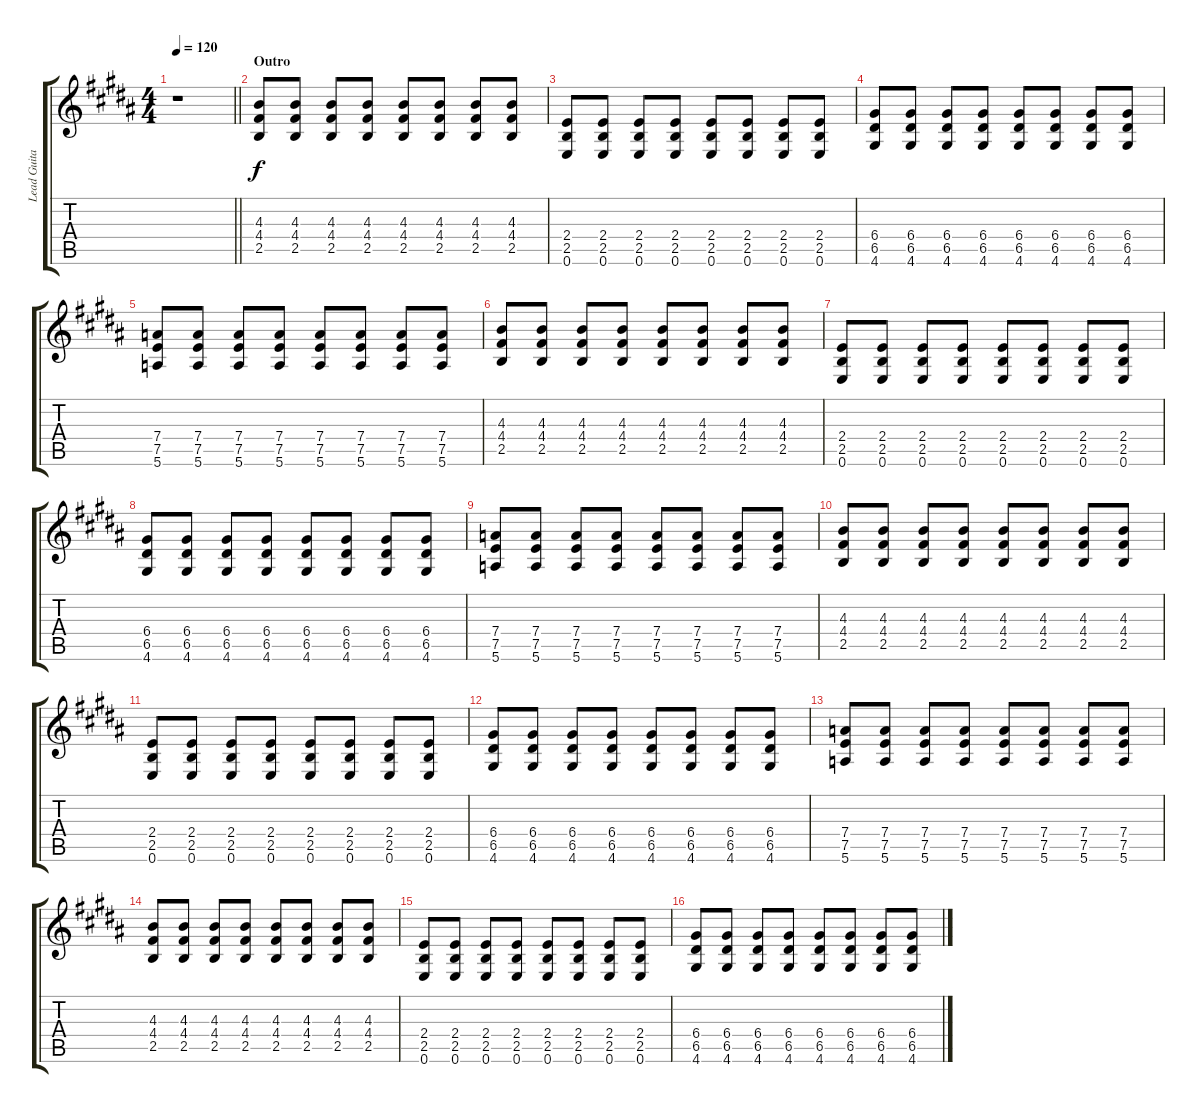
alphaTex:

\track ("Lead Guitar" "Lead Guita") {instrument distortionguitar}
\staff {score tabs}
\tuning (E4 B3 G3 D3 A2 E2) {hide}
\ts (4 4)
\tempo 120
\clef g2
\barLineRight lightlight
\ks b
r.1{dy f} |
\section ("" "Outro")
(4.3 4.4 2.5).8{volume 8} (4.3 4.4 2.5).8 (4.3 4.4 2.5).8 (4.3 4.4 2.5).8 (4.3 4.4 2.5).8 (4.3 4.4 2.5).8 (4.3 4.4 2.5).8 (4.3 4.4 2.5).8 |
(2.4 2.5 0.6).8 (2.4 2.5 0.6).8 (2.4 2.5 0.6).8 (2.4 2.5 0.6).8 (2.4 2.5 0.6).8 (2.4 2.5 0.6).8 (2.4 2.5 0.6).8 (2.4 2.5 0.6).8 |
(6.4 6.5 4.6).8 (6.4 6.5 4.6).8 (6.4 6.5 4.6).8 (6.4 6.5 4.6).8 (6.4 6.5 4.6).8 (6.4 6.5 4.6).8 (6.4 6.5 4.6).8 (6.4 6.5 4.6).8 |
(7.4 7.5 5.6).8 (7.4 7.5 5.6).8 (7.4 7.5 5.6).8 (7.4 7.5 5.6).8 (7.4 7.5 5.6).8 (7.4 7.5 5.6).8 (7.4 7.5 5.6).8 (7.4 7.5 5.6).8 |
(4.3 4.4 2.5).8 (4.3 4.4 2.5).8 (4.3 4.4 2.5).8 (4.3 4.4 2.5).8 (4.3 4.4 2.5).8 (4.3 4.4 2.5).8 (4.3 4.4 2.5).8 (4.3 4.4 2.5).8 |
(2.4 2.5 0.6).8 (2.4 2.5 0.6).8 (2.4 2.5 0.6).8 (2.4 2.5 0.6).8 (2.4 2.5 0.6).8 (2.4 2.5 0.6).8 (2.4 2.5 0.6).8 (2.4 2.5 0.6).8 |
(6.4 6.5 4.6).8 (6.4 6.5 4.6).8 (6.4 6.5 4.6).8 (6.4 6.5 4.6).8 (6.4 6.5 4.6).8 (6.4 6.5 4.6).8 (6.4 6.5 4.6).8 (6.4 6.5 4.6).8 |
(7.4 7.5 5.6).8 (7.4 7.5 5.6).8 (7.4 7.5 5.6).8 (7.4 7.5 5.6).8 (7.4 7.5 5.6).8 (7.4 7.5 5.6).8 (7.4 7.5 5.6).8 (7.4 7.5 5.6).8 |
(4.3 4.4 2.5).8 (4.3 4.4 2.5).8 (4.3 4.4 2.5).8 (4.3 4.4 2.5).8 (4.3 4.4 2.5).8 (4.3 4.4 2.5).8 (4.3 4.4 2.5).8 (4.3 4.4 2.5).8 |
(2.4 2.5 0.6).8 (2.4 2.5 0.6).8 (2.4 2.5 0.6).8 (2.4 2.5 0.6).8 (2.4 2.5 0.6).8 (2.4 2.5 0.6).8 (2.4 2.5 0.6).8 (2.4 2.5 0.6).8 |
(6.4 6.5 4.6).8 (6.4 6.5 4.6).8 (6.4 6.5 4.6).8 (6.4 6.5 4.6).8 (6.4 6.5 4.6).8 (6.4 6.5 4.6).8 (6.4 6.5 4.6).8 (6.4 6.5 4.6).8 |
(7.4 7.5 5.6).8 (7.4 7.5 5.6).8 (7.4 7.5 5.6).8 (7.4 7.5 5.6).8 (7.4 7.5 5.6).8 (7.4 7.5 5.6).8 (7.4 7.5 5.6).8 (7.4 7.5 5.6).8 |
(4.3 4.4 2.5).8 (4.3 4.4 2.5).8 (4.3 4.4 2.5).8 (4.3 4.4 2.5).8 (4.3 4.4 2.5).8 (4.3 4.4 2.5).8 (4.3 4.4 2.5).8 (4.3 4.4 2.5).8 |
(2.4 2.5 0.6).8 (2.4 2.5 0.6).8 (2.4 2.5 0.6).8 (2.4 2.5 0.6).8 (2.4 2.5 0.6).8 (2.4 2.5 0.6).8 (2.4 2.5 0.6).8 (2.4 2.5 0.6).8 |
(6.4 6.5 4.6).8 (6.4 6.5 4.6).8 (6.4 6.5 4.6).8 (6.4 6.5 4.6).8 (6.4 6.5 4.6).8 (6.4 6.5 4.6).8 (6.4 6.5 4.6).8 (6.4 6.5 4.6).8
